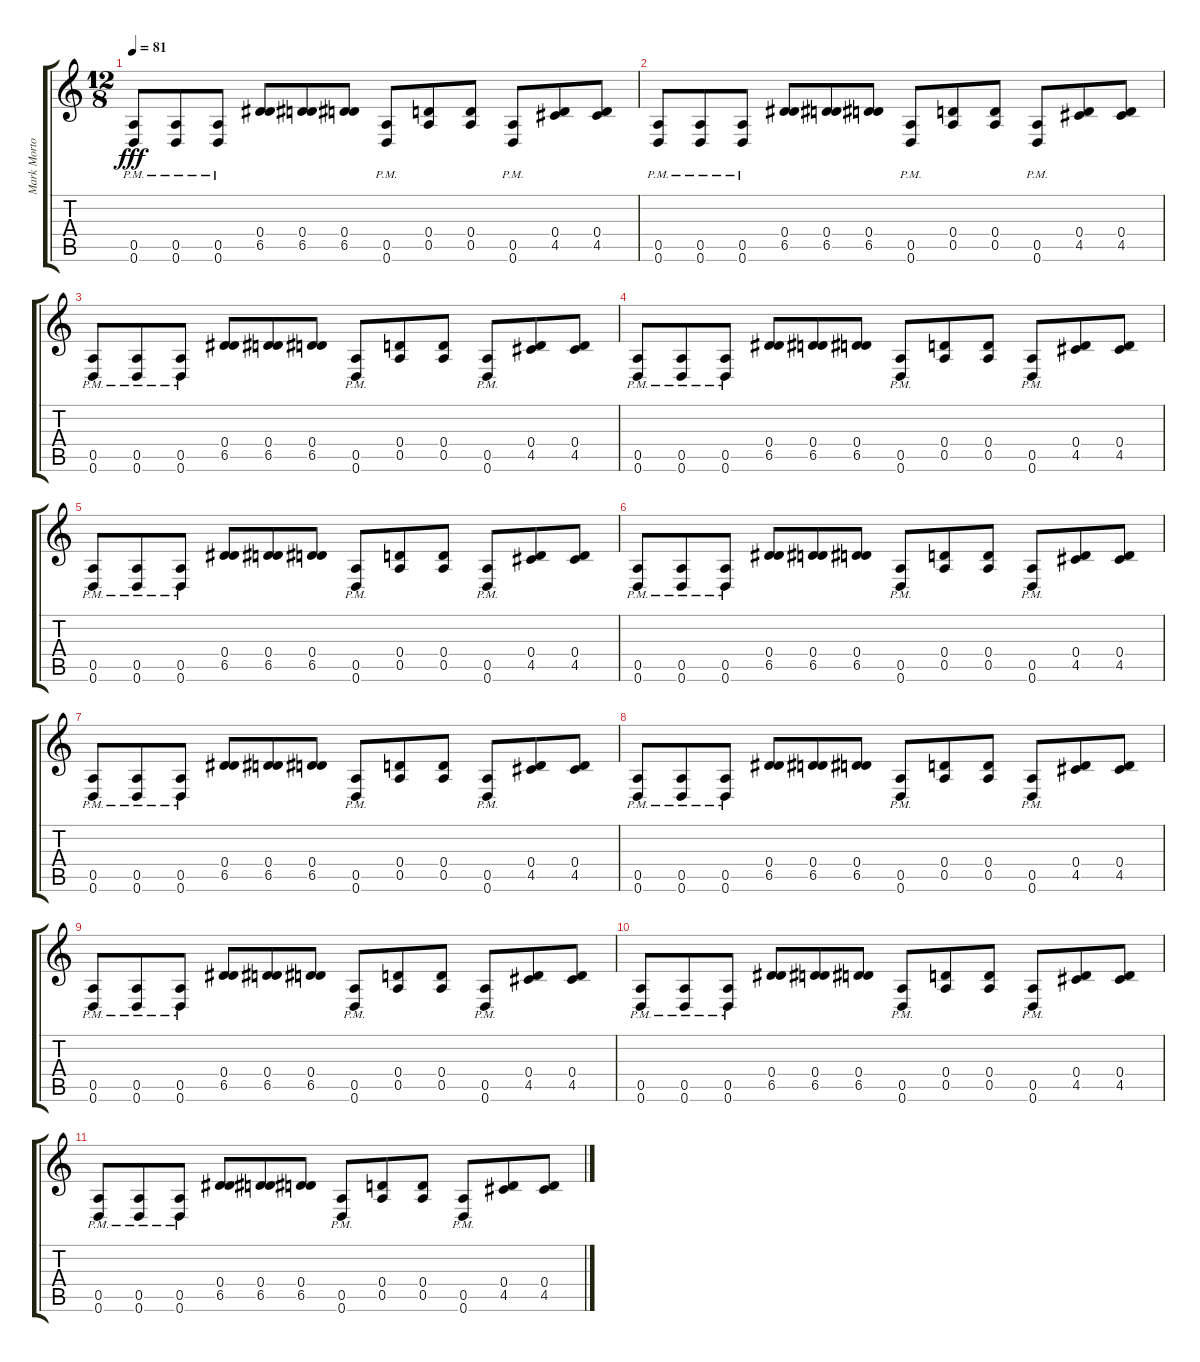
\track ("Mark Morton" "Mark Morto") {instrument distortionguitar}
\staff {score tabs}
\tuning (E4 B3 G3 D3 A2 D2) {hide}
\ts (12 8)
\tempo 81
\clef g2
\ks c
(0.5{pm} 0.6{pm}).8{dy fff} (0.5{pm} 0.6{pm}).8 (0.5{pm} 0.6{pm}).8 (0.4 6.5).8 (0.4 6.5).8 (0.4 6.5).8 (0.5{pm} 0.6{pm}).8 (0.4 0.5).8 (0.4 0.5).8 (0.5{pm} 0.6{pm}).8 (0.4 4.5).8 (0.4 4.5).8 |
(0.5{pm} 0.6{pm}).8 (0.5{pm} 0.6{pm}).8 (0.5{pm} 0.6{pm}).8 (0.4 6.5).8 (0.4 6.5).8 (0.4 6.5).8 (0.5{pm} 0.6{pm}).8 (0.4 0.5).8 (0.4 0.5).8 (0.5{pm} 0.6{pm}).8 (0.4 4.5).8 (0.4 4.5).8 |
(0.5{pm} 0.6{pm}).8 (0.5{pm} 0.6{pm}).8 (0.5{pm} 0.6{pm}).8 (0.4 6.5).8 (0.4 6.5).8 (0.4 6.5).8 (0.5{pm} 0.6{pm}).8 (0.4 0.5).8 (0.4 0.5).8 (0.5{pm} 0.6{pm}).8 (0.4 4.5).8 (0.4 4.5).8 |
(0.5{pm} 0.6{pm}).8 (0.5{pm} 0.6{pm}).8 (0.5{pm} 0.6{pm}).8 (0.4 6.5).8 (0.4 6.5).8 (0.4 6.5).8 (0.5{pm} 0.6{pm}).8 (0.4 0.5).8 (0.4 0.5).8 (0.5{pm} 0.6{pm}).8 (0.4 4.5).8 (0.4 4.5).8 |
(0.5{pm} 0.6{pm}).8 (0.5{pm} 0.6{pm}).8 (0.5{pm} 0.6{pm}).8 (0.4 6.5).8 (0.4 6.5).8 (0.4 6.5).8 (0.5{pm} 0.6{pm}).8 (0.4 0.5).8 (0.4 0.5).8 (0.5{pm} 0.6{pm}).8 (0.4 4.5).8 (0.4 4.5).8 |
(0.5{pm} 0.6{pm}).8 (0.5{pm} 0.6{pm}).8 (0.5{pm} 0.6{pm}).8 (0.4 6.5).8 (0.4 6.5).8 (0.4 6.5).8 (0.5{pm} 0.6{pm}).8 (0.4 0.5).8 (0.4 0.5).8 (0.5{pm} 0.6{pm}).8 (0.4 4.5).8 (0.4 4.5).8 |
(0.5{pm} 0.6{pm}).8 (0.5{pm} 0.6{pm}).8 (0.5{pm} 0.6{pm}).8 (0.4 6.5).8 (0.4 6.5).8 (0.4 6.5).8 (0.5{pm} 0.6{pm}).8 (0.4 0.5).8 (0.4 0.5).8 (0.5{pm} 0.6{pm}).8 (0.4 4.5).8 (0.4 4.5).8 |
(0.5{pm} 0.6{pm}).8 (0.5{pm} 0.6{pm}).8 (0.5{pm} 0.6{pm}).8 (0.4 6.5).8 (0.4 6.5).8 (0.4 6.5).8 (0.5{pm} 0.6{pm}).8 (0.4 0.5).8 (0.4 0.5).8 (0.5{pm} 0.6{pm}).8 (0.4 4.5).8 (0.4 4.5).8 |
(0.5{pm} 0.6{pm}).8 (0.5{pm} 0.6{pm}).8 (0.5{pm} 0.6{pm}).8 (0.4 6.5).8 (0.4 6.5).8 (0.4 6.5).8 (0.5{pm} 0.6{pm}).8 (0.4 0.5).8 (0.4 0.5).8 (0.5{pm} 0.6{pm}).8 (0.4 4.5).8 (0.4 4.5).8 |
(0.5{pm} 0.6{pm}).8 (0.5{pm} 0.6{pm}).8 (0.5{pm} 0.6{pm}).8 (0.4 6.5).8 (0.4 6.5).8 (0.4 6.5).8 (0.5{pm} 0.6{pm}).8 (0.4 0.5).8 (0.4 0.5).8 (0.5{pm} 0.6{pm}).8 (0.4 4.5).8 (0.4 4.5).8 |
(0.5{pm} 0.6{pm}).8 (0.5{pm} 0.6{pm}).8 (0.5{pm} 0.6{pm}).8 (0.4 6.5).8 (0.4 6.5).8 (0.4 6.5).8 (0.5{pm} 0.6{pm}).8 (0.4 0.5).8 (0.4 0.5).8 (0.5{pm} 0.6{pm}).8 (0.4 4.5).8 (0.4 4.5).8
